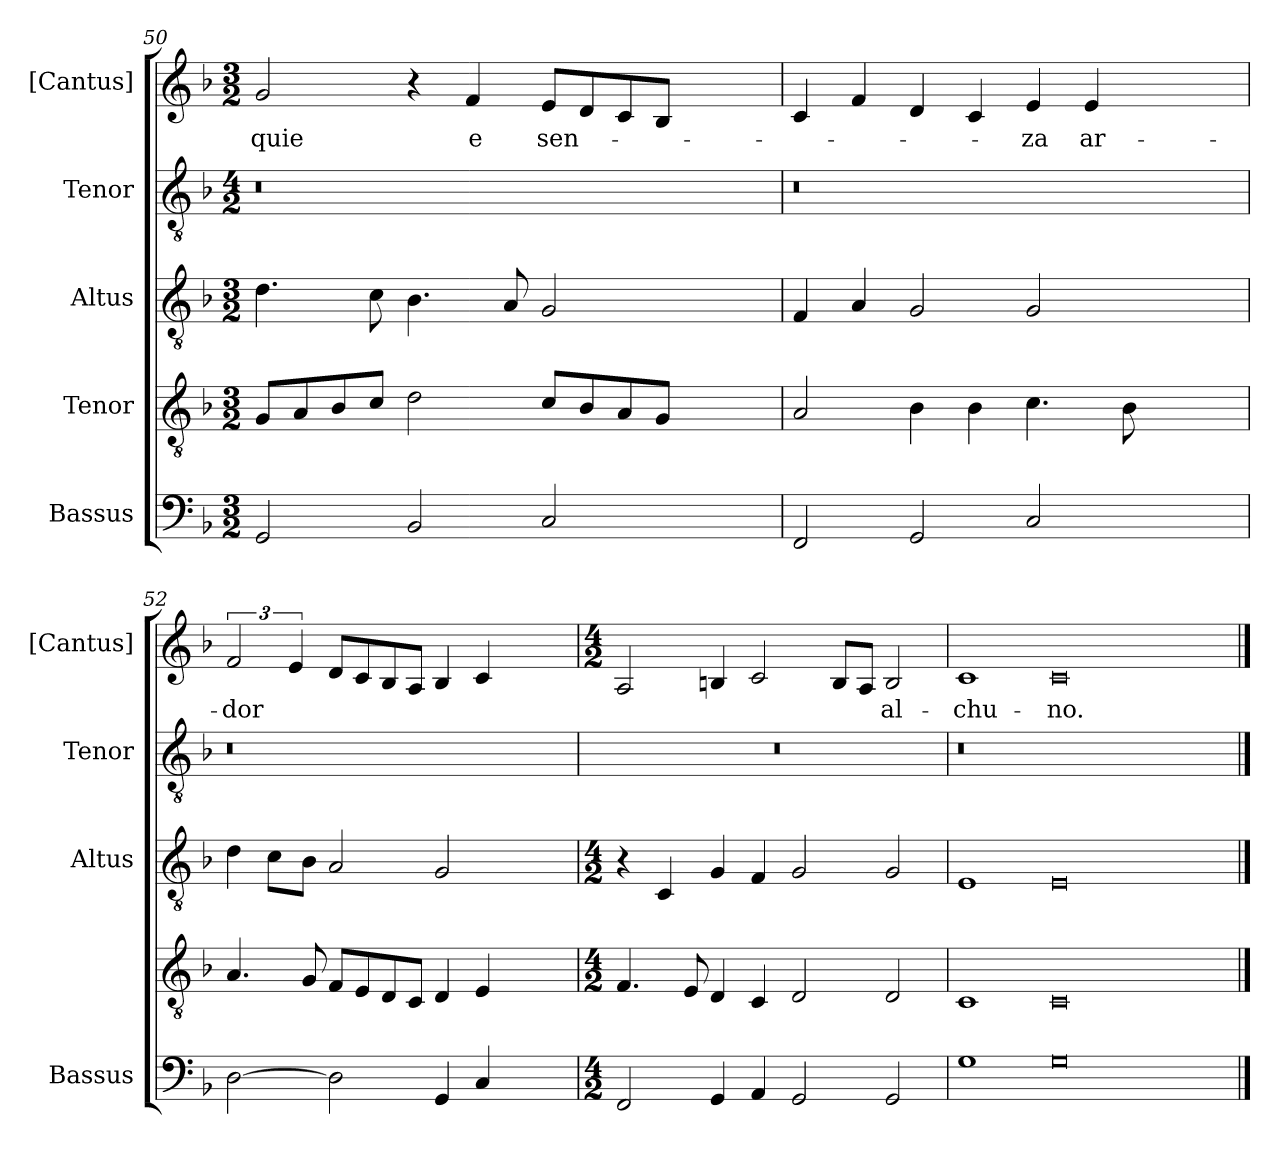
**kern	**kern	**kern	**kern	**kern	**text
*part5	*part4	*part3	*part2	*part1	*part1
*staff5	*staff4	*staff3	*staff2	*staff1	*staff1
*I"Bassus	*I"Tenor	*I"Altus	*I"Tenor	*I"[Cantus]	*
*I'Bassus	*	*I'Altus	*I'Tenor	*I'[Cantus]	*
*clefF4	*clefGv2	*clefGv2	*clefGv2	*clefG2	*
*k[b-]	*k[b-]	*k[b-]	*k[b-]	*k[b-]	*
*F:	*F:	*F:	*F:	*F:	*
*M3/2	*M3/2	*M3/2	*M4/2	*M3/2	*
=50	=50	=50	=50	=50	=50
!	!	!	!	!	!LO:LY:b
2GG/	8G/L	4.d\	0r	2g/	-quie
.	8A/	.	.	.	.
.	8B-/	.	.	.	.
.	8c/J	8c\	.	.	.
2BB-/	2d\	4.B-\	.	4r	.
!	!	!	!	!	!LO:LY:b
.	.	.	.	4f/	e
.	.	8A/	.	.	.
!	!	!	!	!	!LO:LY:b
2C/	8c/L	2G/	.	8e/L	sen-
.	8B-/	.	.	8d/	.
.	8A/	.	.	8c/	.
.	8G/J	.	.	8B-/J	.
2ryy	2ryy	2ryy	.	2ryy	.
=51	=51	=51	=51	=51	=51
2FF/	2A/	4F/	0r	4c/	.
.	.	4A/	.	4f/	.
2GG/	4B-\	2G/	.	4d/	.
.	4B-\	.	.	4c/	.
!	!	!	!	!	!LO:LY:b
2C/	4.c\	2G/	.	4e/	-za
!	!	!	!	!	!LO:LY:b
.	.	.	.	4e/	ar-
.	8B-\	.	.	.	.
2ryy	2ryy	2ryy	.	2ryy	.
=52	=52	=52	=52	=52	=52
!	!	!	!	!	!LO:LY:b
[>2D\	4.A/	4d\	0r	3f/	-dor
.	.	8c\L	.	.	.
.	.	.	.	6e/	.
.	8G/	8B-\J	.	.	.
2D\]	8F/L	2A/	.	8d/L	.
.	8E/	.	.	8c/	.
.	8D/	.	.	8B-/	.
.	8C/J	.	.	8A/J	.
4GG/	4D/	2G/	.	4B-/	.
4C/	4E/	.	.	4c/	.
2ryy	2ryy	2ryy	.	2ryy	.
=53	=53	=53	=53	=53	=53
*M4/2	*M4/2	*M4/2	*	*M4/2	*
2FF/	4.F/	4r	0r	2A/	.
.	.	4C/	.	.	.
.	8E/	.	.	.	.
4GG/	4D/	4G/	.	4B/	.
4AA/	4C/	4F/	.	2c/	.
2GG/	2D/	2G/	.	.	.
.	.	.	.	8B/L	.
.	.	.	.	8A/J	.
!	!	!	!	!	!LO:LY:b
2GG/	2D/	2G/	.	2B/	al-
=54	=54	=54	=54	=54	=54
!	!	!	!	!	!LO:LY:b
1G	1C	1E	0r	1c	-chu-
!	!	!	!	!	!LO:LY:b
0G	0C	0E	.	0c	-no.
.	.	.	1ryy	.	.
==	==	==	==	==	==
*-	*-	*-	*-	*-	*-
